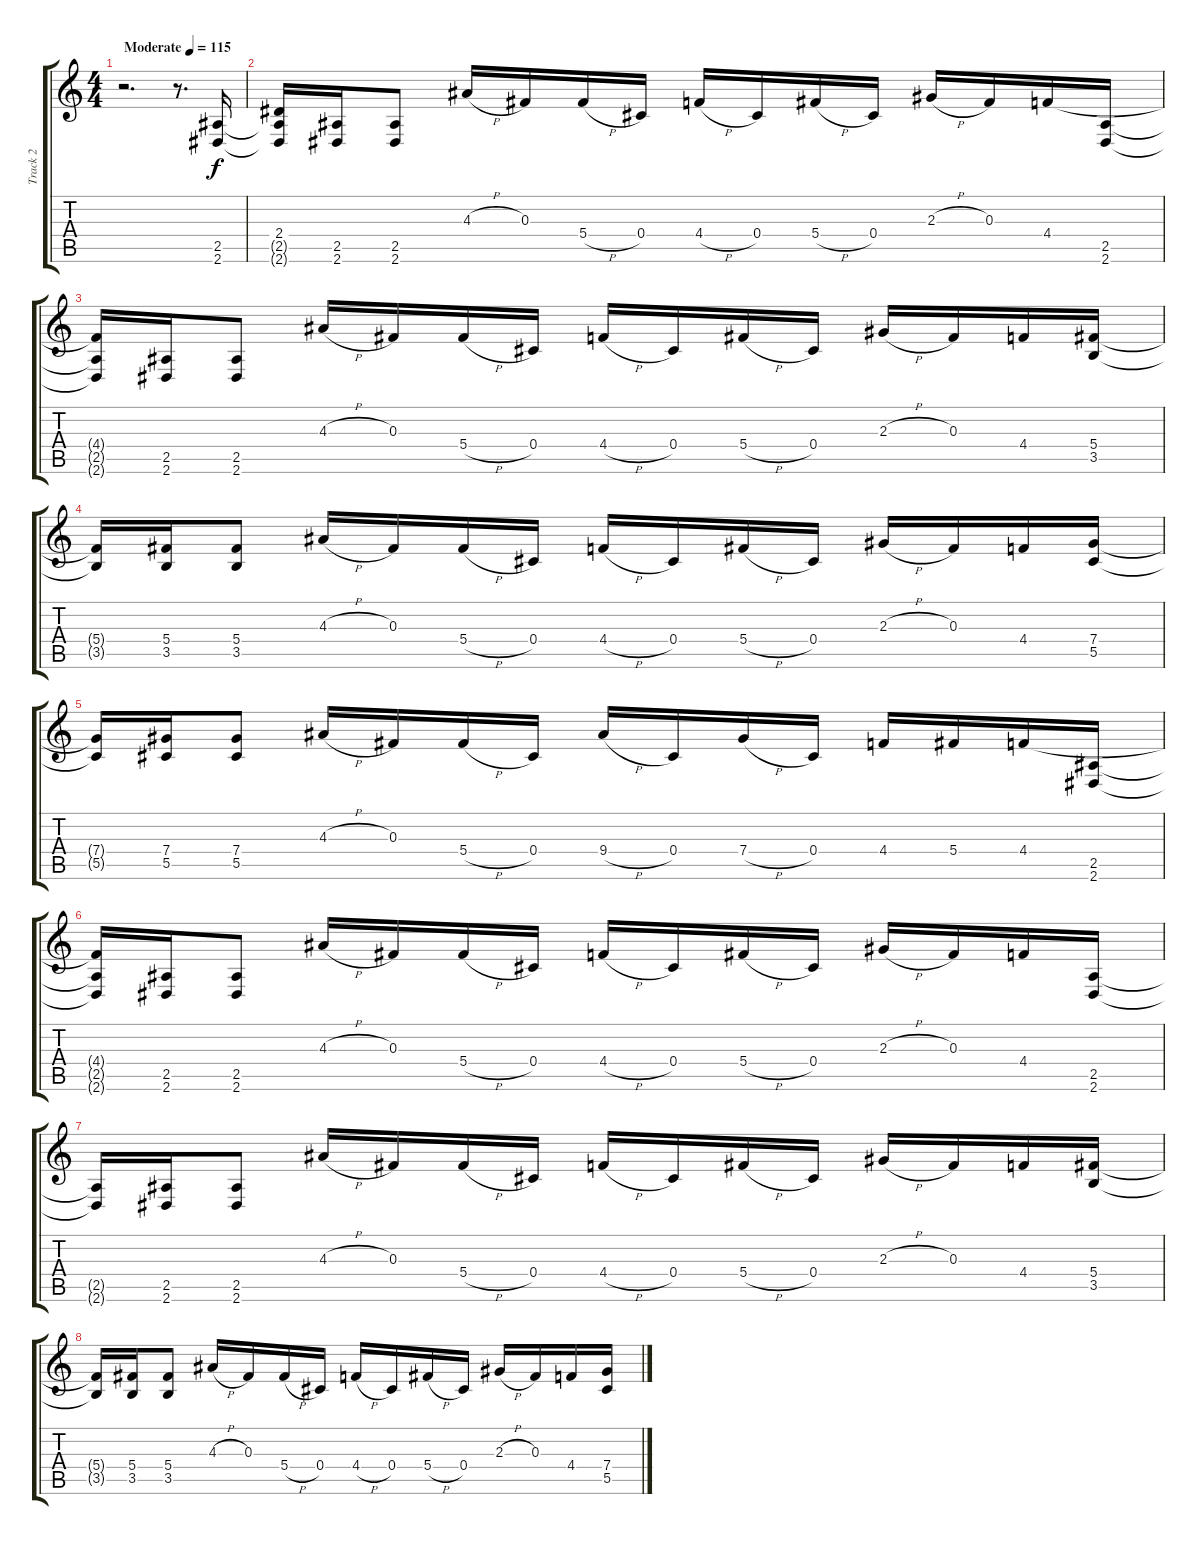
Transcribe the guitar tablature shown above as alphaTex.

\track ("Track 2" "Track 2") {instrument distortionguitar}
\staff {score tabs}
\tuning (Eb4 Bb3 Gb3 Db3 Ab2 Db2) {hide}
\ts (4 4)
\tempo (115 "Moderate")
\clef g2
\ks c
r.2{d dy f instrument distortionguitar} r.8{d} (2.5 2.6).16 |
(2.4 2.5{t} 2.6{t}).16 (2.5 2.6).16 (2.5 2.6).8 4.3{h}.16 0.3.16 5.4{h}.16 0.4.16 4.4{h}.16 0.4.16 5.4{h}.16 0.4.16 2.3{h}.16 0.3.16 4.4.16 (2.5 2.6).16 |
(4.4{t} 2.5{t} 2.6{t}).16 (2.5 2.6).16 (2.5 2.6).8 4.3{h}.16 0.3.16 5.4{h}.16 0.4.16 4.4{h}.16 0.4.16 5.4{h}.16 0.4.16 2.3{h}.16 0.3.16 4.4.16 (5.4 3.5).16 |
(5.4{t} 3.5{t}).16 (5.4 3.5).16 (5.4 3.5).8 4.3{h}.16 0.3.16 5.4{h}.16 0.4.16 4.4{h}.16 0.4.16 5.4{h}.16 0.4.16 2.3{h}.16 0.3.16 4.4.16 (7.4 5.5).16 |
(7.4{t} 5.5{t}).16 (7.4 5.5).16 (7.4 5.5).8 4.3{h}.16 0.3.16 5.4{h}.16 0.4.16 9.4{h}.16 0.4.16 7.4{h}.16 0.4.16 4.4.16 5.4.16 4.4.16 (2.5 2.6).16 |
(4.4{t} 2.5{t} 2.6{t}).16 (2.5 2.6).16 (2.5 2.6).8 4.3{h}.16 0.3.16 5.4{h}.16 0.4.16 4.4{h}.16 0.4.16 5.4{h}.16 0.4.16 2.3{h}.16 0.3.16 4.4.16 (2.5 2.6).16 |
(2.5{t} 2.6{t}).16 (2.5 2.6).16 (2.5 2.6).8 4.3{h}.16 0.3.16 5.4{h}.16 0.4.16 4.4{h}.16 0.4.16 5.4{h}.16 0.4.16 2.3{h}.16 0.3.16 4.4.16 (5.4 3.5).16 |
(5.4{t} 3.5{t}).16 (5.4 3.5).16 (5.4 3.5).8 4.3{h}.16 0.3.16 5.4{h}.16 0.4.16 4.4{h}.16 0.4.16 5.4{h}.16 0.4.16 2.3{h}.16 0.3.16 4.4.16 (7.4 5.5).16
